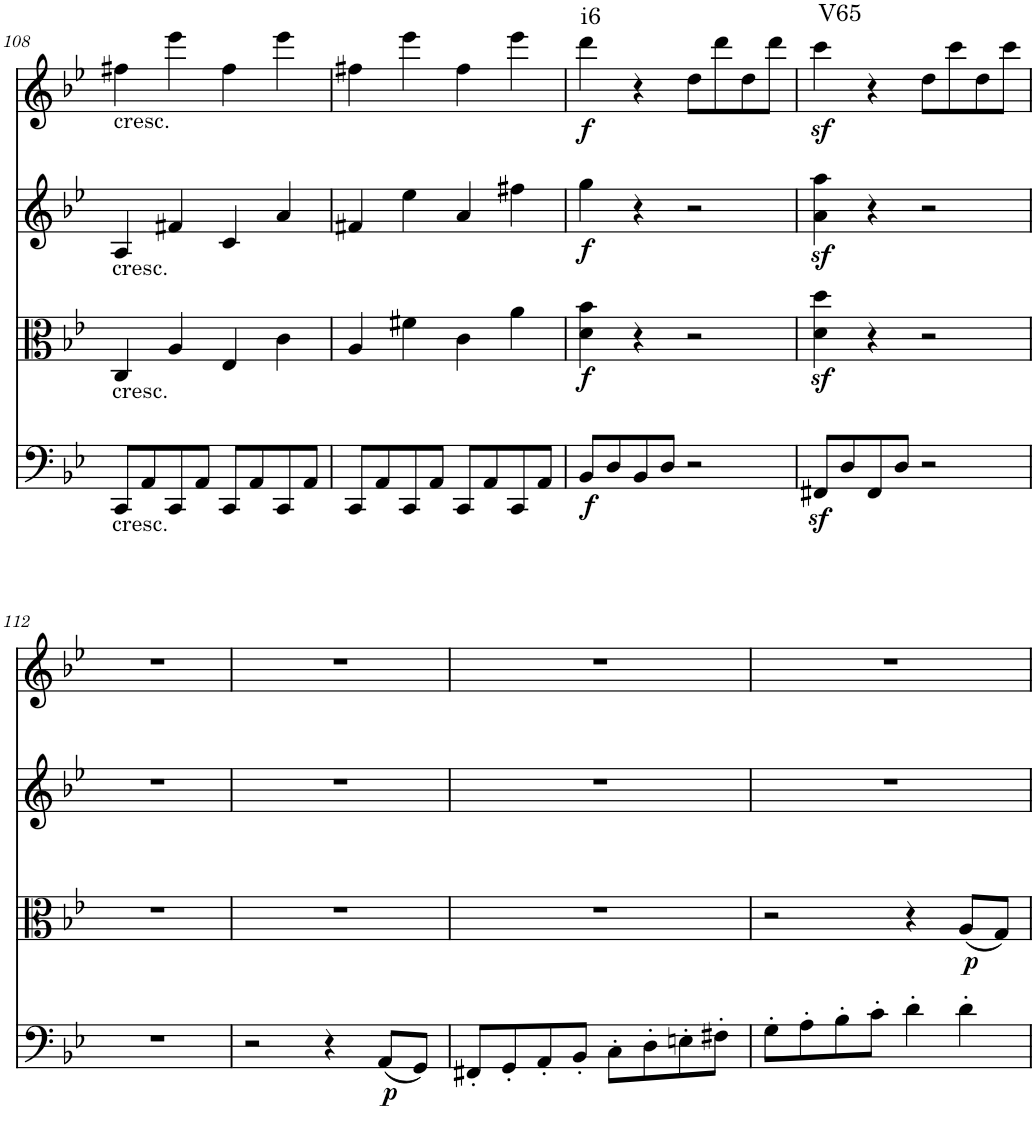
**kern	**dynam	**kern	**dynam	**kern	**dynam	**kern	**dynam	**harte
*part4	*part4	*part3	*part3	*part2	*part2	*part1	*part1	*part1
*staff4	*staff4	*staff3	*staff3	*staff2	*staff2	*staff1	*staff1	*
*I"Violoncello	*	*I"Viola	*	*I"Violin II	*	*I"Violin I	*	*
*I'Vc	*	*I'Vla	*	*I'Vln	*	*I'Vln	*	*
!!LO:PB:g=z
*clefF4	*	*clefC3	*	*clefG2	*	*clefG2	*	*
*k[b-e-]	*	*k[b-e-]	*	*k[b-e-]	*	*k[b-e-]	*	*
*B-:	*	*B-:	*	*B-:	*	*B-:	*	*
*M2/2	*	*M2/2	*	*M2/2	*	*M2/2	*	*
=108	=108	=108	=108	=108	=108	=108	=108	=108
!	!	!	!	!	!	!LO:TX:b:t=cresc.	!	!
!	!	!	!	!LO:TX:b:t=cresc.	!	!	!	!
!	!	!LO:TX:b:t=cresc.	!	!	!	!	!	!
!LO:TX:b:t=cresc.	!	!	!	!	!	!	!	!
8CC/L	.	4C/	.	4A/	.	4ff#X\	.	.
8AA/	.	.	.	.	.	.	.	.
8CC/	.	4A/	.	4f#X/	.	4eee-\	.	.
8AA/J	.	.	.	.	.	.	.	.
8CC/L	.	4E-/	.	4c/	.	4ff#\	.	.
8AA/	.	.	.	.	.	.	.	.
8CC/	.	4c\	.	4a/	.	4eee-\	.	.
8AA/J	.	.	.	.	.	.	.	.
=109	=109	=109	=109	=109	=109	=109	=109	=109
8CC/L	.	4A/	.	4f#X/	.	4ff#X\	.	.
8AA/	.	.	.	.	.	.	.	.
8CC/	.	4f#X\	.	4ee-\	.	4eee-\	.	.
8AA/J	.	.	.	.	.	.	.	.
8CC/L	.	4c\	.	4a/	.	4ff#\	.	.
8AA/	.	.	.	.	.	.	.	.
8CC/	.	4a\	.	4ff#X\	.	4eee-\	.	.
8AA/J	.	.	.	.	.	.	.	.
=110	=110	=110	=110	=110	=110	=110	=110	=110
!	!LO:DY:b	!	!LO:DY:b	!	!LO:DY:b	!	!LO:DY:b	!LO:H:kt=i6
8BB-/L	f	4d\ 4b-\	f	4gg\	f	4ddd\	f	N
8D/	.	.	.	.	.	.	.	.
8BB-/	.	4r	.	4r	.	4r	.	.
8D/J	.	.	.	.	.	.	.	.
2r	.	2r	.	2r	.	8dd\L	.	.
.	.	.	.	.	.	8ddd\	.	.
.	.	.	.	.	.	8dd\	.	.
.	.	.	.	.	.	8ddd\J	.	.
=111	=111	=111	=111	=111	=111	=111	=111	=111
!	!	!	!	!	!	!	!LO:DY:b	!LO:H:kt=V65
8FF#Xz</L	.	4d\z< 4dd\z<	.	4a\z< 4aa\z<	.	4ccc\	sf	N
8D/	.	.	.	.	.	.	.	.
8FF#/	.	4r	.	4r	.	4r	.	.
8D/J	.	.	.	.	.	.	.	.
2r	.	2r	.	2r	.	8dd\L	.	.
.	.	.	.	.	.	8ccc\	.	.
.	.	.	.	.	.	8dd\	.	.
.	.	.	.	.	.	8ccc\J	.	.
!!LO:LB:g=z
=112	=112	=112	=112	=112	=112	=112	=112	=112
1r	.	1r	.	1r	.	1r	.	.
=113	=113	=113	=113	=113	=113	=113	=113	=113
2r	.	1r	.	1r	.	1r	.	.
4r	.	.	.	.	.	.	.	.
!	!LO:DY:b	!	!	!	!	!	!	!
(8AA/L	p	.	.	.	.	.	.	.
8GG/J)	.	.	.	.	.	.	.	.
=114	=114	=114	=114	=114	=114	=114	=114	=114
8FF#X'/L	.	1r	.	1r	.	1r	.	.
8GG'/	.	.	.	.	.	.	.	.
8AA'/	.	.	.	.	.	.	.	.
8BB-'/J	.	.	.	.	.	.	.	.
8C'\L	.	.	.	.	.	.	.	.
8D'\	.	.	.	.	.	.	.	.
8En'\	.	.	.	.	.	.	.	.
8F#X'\J	.	.	.	.	.	.	.	.
=115	=115	=115	=115	=115	=115	=115	=115	=115
8G'\L	.	2r	.	1r	.	1r	.	.
8A'\	.	.	.	.	.	.	.	.
8B-'\	.	.	.	.	.	.	.	.
8c'\J	.	.	.	.	.	.	.	.
4d'\	.	4r	.	.	.	.	.	.
!	!	!	!LO:DY:b	!	!	!	!	!
4d'\	.	(8A/L	p	.	.	.	.	.
.	.	8G/J)	.	.	.	.	.	.
=	=	=	=	=	=	=	=	=
*-	*-	*-	*-	*-	*-	*-	*-	*-
